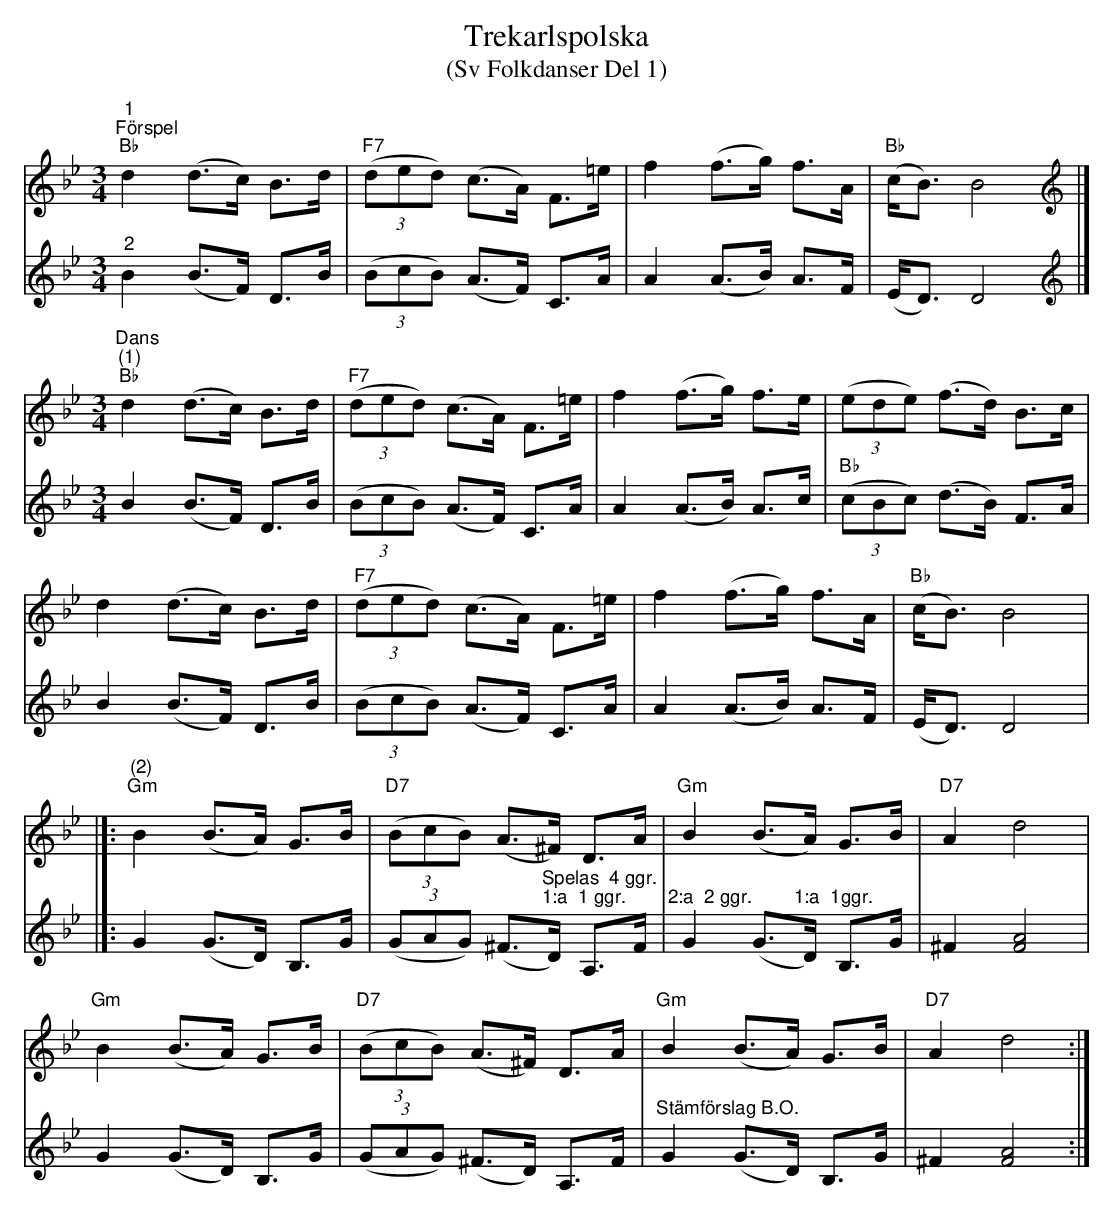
X:1
T:Trekarlspolska
T:(Sv Folkdanser Del 1)
L:1/8
M:3/4
K:Bb
V:1
"^1""^Förspel""Bb" d2 (d>c) B>d |"F7" (3(ded) (c>A) F>=e | f2 (f>g) f>A |"Bb" (c<B) B4 |]
[K:Bb][M:3/4][K:treble]"^Dans""^(1)""Bb" d2 (d>c) B>d |"F7" (3(ded) (c>A) F>=e | f2 (f>g) f>e | (3(ede) (f>d) B>c |
d2 (d>c) B>d |"F7" (3(ded) (c>A) F>=e | f2 (f>g) f>A |"Bb" (c<B) B4 |]:
"^(2)""Gm" B2 (B>A) G>B |"D7" (3(BcB) (A>^F) D>A |"Gm" B2 (B>A) G>B |"D7" A2 d4 |
"Gm" B2 (B>A) G>B |"D7" (3(BcB) (A>^F) D>A |"Gm" B2 (B>A) G>B |"D7" A2 d4 :|
V:2
"^2" B2 (B>F) D>B | (3(BcB) (A>F) C>A | A2 (A>B) A>F | (E<D) D4 |]
[K:Bb][M:3/4][K:treble] B2 (B>F) D>B | (3(BcB) (A>F) C>A | A2 (A>B) A>c |"Bb" (3(cBc) (d>B) F>A |
B2 (B>F) D>B | (3(BcB) (A>F) C>A | A2 (A>B) A>F | (E<D) D4 |]: G2 (G>D) B,>G |
(3(GAG) (^F>"^Spelas  4 ggr.""^1:a  1 ggr.        2:a  2 ggr.        1:a  1ggr."D) A,>F |
G2 (G>D) B,>G | ^F2 [FA]4 | G2 (G>D) B,>G | (3(GAG) (^F>D) A,>F | "^Stämförslag B.O." G2 (G>D) B,>G | ^F2 [FA]4 :|
